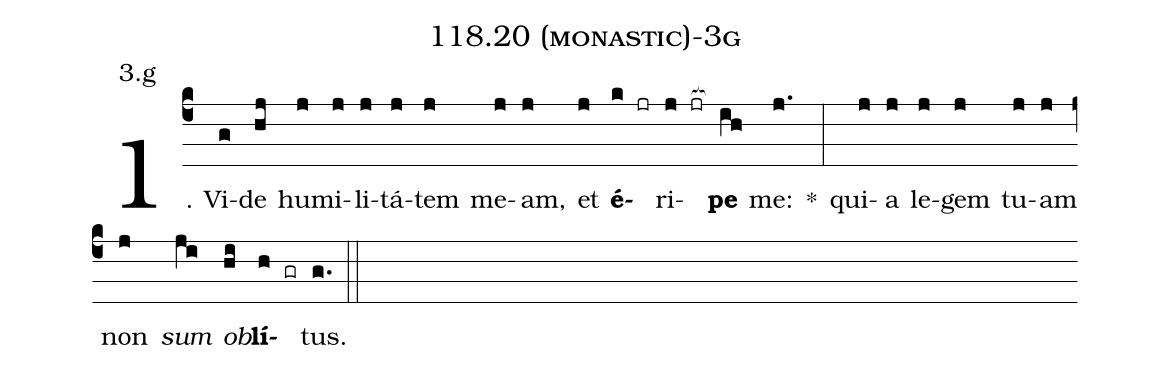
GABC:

name: 118.20 (monastic)-3g;
annotation: 3.g;
%%
(c4)1. Vi(g)de(hj) hu(j)mi(j)li(j)tá(j)tem(j) me(j)am,(j) et(j) <b>é</b>(k jr)ri(j jr[ocb:1{])<b>pe</b>(ih[ocb:0}]) me:(j.) *(:) qui(j)a(j) le(j)gem(j) tu(j)am(j) non(j) <i>sum</i>(ji) <i>ob</i>(hi)<b>lí</b>(h gr)tus.(g.) (::)
